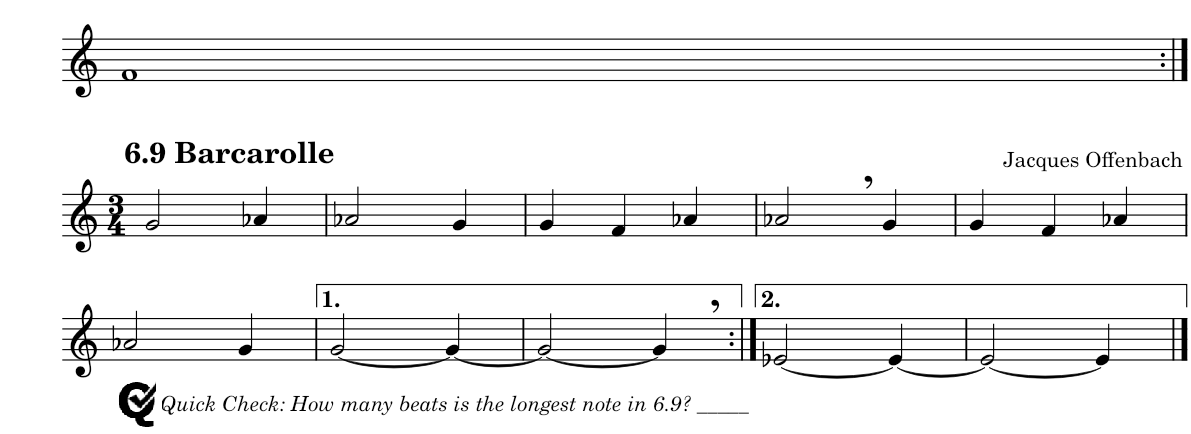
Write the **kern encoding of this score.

**kern
*part1
*staff1
*I"Piano
*I'Pno
!!LO:PB:g=z
*clefG2
*k[]
*M4/4
=101
1f
!!LO:LB:g=z
!!LO:REH:place=s1:a:t=
!!LO:REH:place=s1:a:B:enc=none:fs=14:t=6.9 Barcarolle
=102:|!
*M3/4
2g/
4a-X/
=103
2a-X/
4g/
=104
4g/
4f/
4a-X/
=105
2a-X,/
4g/
=106
!LO:TX:a:t=Jacques Offenbach
4g/
4f/
4a-X/
!!LO:LB:g=z
=107
2a-X/
4g/
=108
[2g/
4g/_
=109
2g/_
4g,/]
=110:|!
[2e-X/
4e-/_
=111
2e-/_
4e-/]
==
*-
